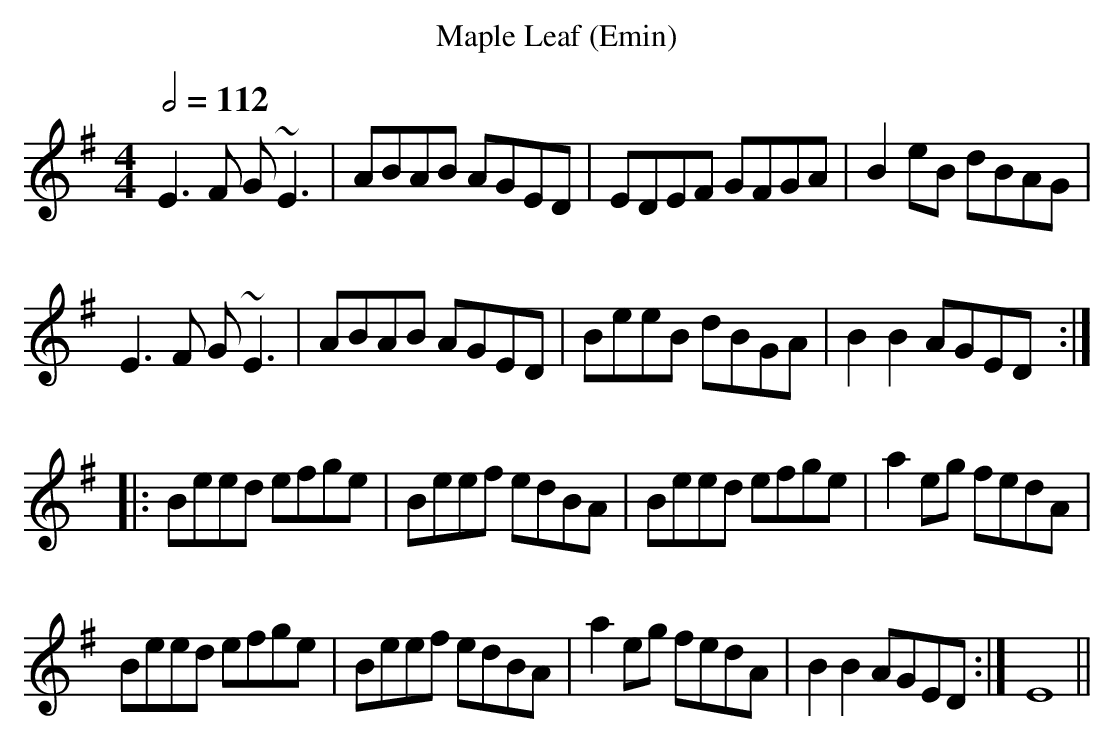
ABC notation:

X:1
T:Maple Leaf (Emin)
Q:1/2=112
M:4/4
L:1/8
K:Emin
E3F G~E3|ABAB AGED|EDEF GFGA| B2eB dBAG|
E3F G~E3|ABAB AGED|BeeB dBGA|B2B2 AGED:|
|:Beed efge|Beef edBA|Beed efge|a2eg fedA|
Beed efge|Beef edBA|a2eg fedA|B2B2 AGED:|E8||
